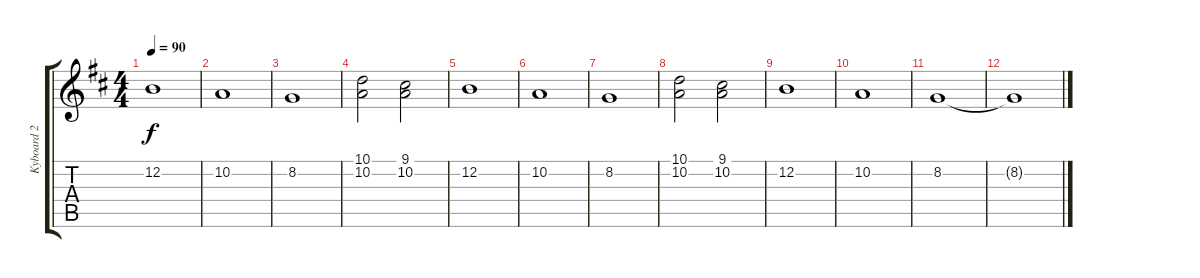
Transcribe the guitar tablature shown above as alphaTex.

\track ("Kyboard 2" "Kyboard 2") {instrument rockorgan}
\staff {score tabs}
\tuning (E4 B3 G3 D3 A2 E2) {hide}
\ts (4 4)
\tempo 90
\clef g2
\ks bminor
12.2.1{dy f} |
10.2.1 |
8.2.1 |
(10.1 10.2).2 (9.1 10.2).2 |
12.2.1 |
10.2.1 |
8.2.1 |
(10.1 10.2).2 (9.1 10.2).2 |
12.2.1 |
10.2.1 |
8.2.1{volume 0} |
8.2{t}.1
